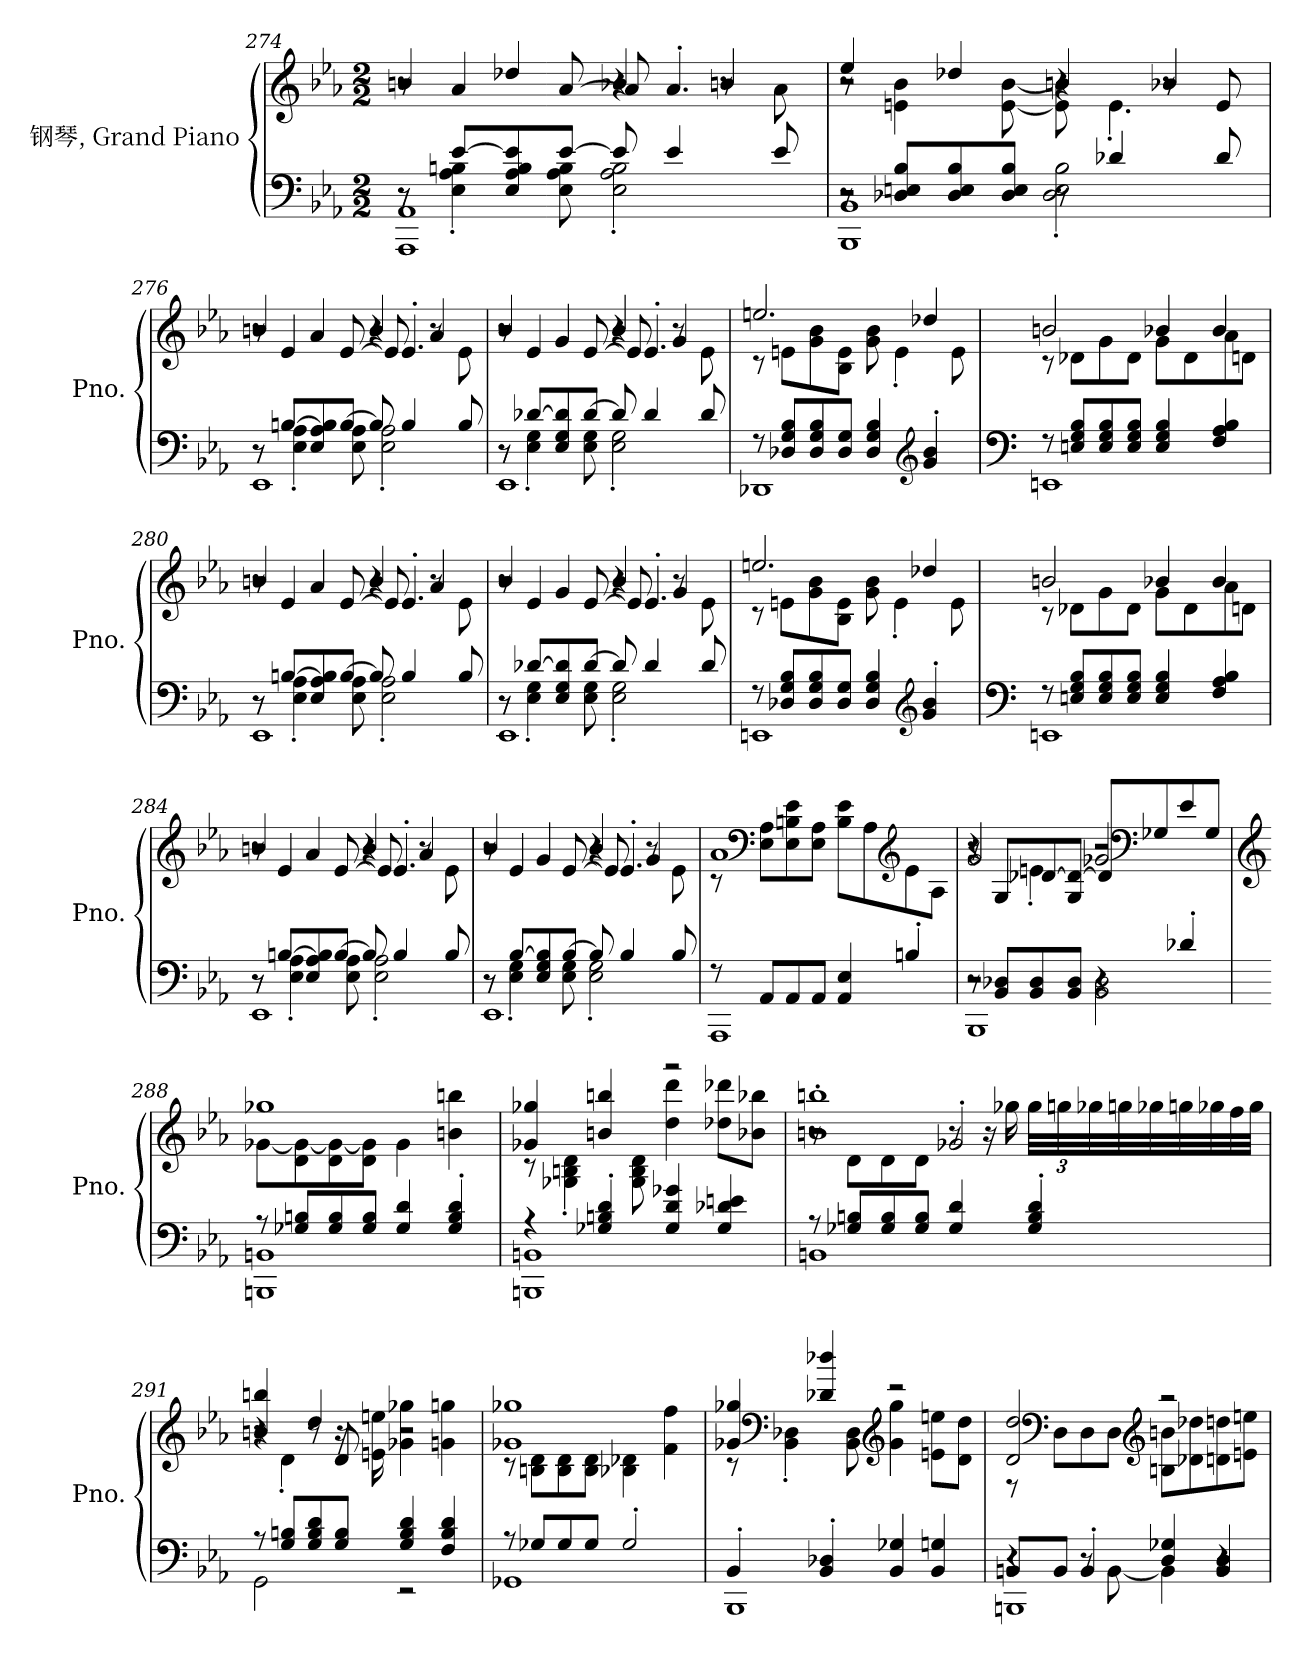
**kern	**kern
*part1	*part1
*staff2	*staff1
*I"钢琴, Grand Piano	*
*I'Pno.	*
*clefF4	*clefG2
*k[b-e-a-]	*k[b-e-a-]
*M2/2	*M2/2
*MM85	*MM85
=274	=274
*^	*^
*	*^	*	*^
8r	8r	1AAA- 1AA-	4bn/	2r	8r
*	*	*	*MM120	*	*
[8e-/L	4E-\' 4A-\' 4Bn\'	.	.	.	4a-/
*	*	*	*MM130	*	*
8E-/ 8A-/ 8B/ 8e-/]	.	.	4dd-X/	.	.
[8e-/J	8E-\ 8A-\ 8B\	.	.	.	[8a-/
8e-/]	2E-\' 2A-\' 2B\'	.	4b-X/	4r	8a-/]
4e-/	.	.	.	.	4.a-'/
*	*	*	*MM120	*	*
.	.	.	4bn/	8r	.
8e-/	.	.	.	8a-\	.
!!LO:LB:g=z	!!	!!
=275	=275	=275	=275	=275	=275
*	*	*	*MM110	*	*
8r	2r	1BBB- 1BB-	4ee-/	8r	2r
8D-X/ 8En/ 8B-/L	.	.	.	4en\ 4b-\	.
*	*	*	*MM130	*	*
8D-/ 8E/ 8B-/	.	.	4dd-X/	.	.
8D-/ 8E/ 8B-/J	.	.	.	[8e\ [8b-\	.
8r	2D-\' 2E\' 2B-\'	.	4bn/	8e\] 8b-\]	4r
4d-X/	.	.	.	4.e'\	.
.	.	.	4b-X/	.	8r
8d-/	.	.	.	.	8e/
=276	=276	=276	=276	=276	=276
*	*	*	*MM120	*	*
8r	8r	1EE-	4bn/	2r	8r
[8Bn/L	4E-\' 4A-\'	.	.	.	4e-/
*	*	*	*MM130	*	*
8E-/ 8A-/ 8B/]	.	.	4a-/	.	.
[8B/J	8E-\ 8A-\	.	.	.	[8e-/
8B/]	2E-\' 2A-\'	.	4b/	4r	8e-/]
4B/	.	.	.	.	4.e-'/
.	.	.	4a-/	8r	.
8B/	.	.	.	8e-\	.
=277	=277	=277	=277	=277	=277
8r	8r	1EE-	4b-/	2r	8r
[8d-X/L	4E-\' 4G\'	.	.	.	4e-/
8E-/ 8G/ 8d-/]	.	.	4g/	.	.
[8d-/J	8E-\ 8G\	.	.	.	[8e-/
8d-/]	2E-\' 2G\'	.	4b-/	4r	8e-/]
4d-/	.	.	.	.	4.e-'/
.	.	.	4g/	8r	.
*	*	*	*MM90	*	*
8d-/	.	.	.	8e-\	.
*v	*v	*v	*	*	*
*	*v	*v	*v
!!LO:LB:g=z
=278	=278
*	*MM80
*^	*^
8r	1DD-X	2.een/	8r
*	*	*MM120	*
8D-X/ 8G/ 8B-/L	.	.	8en\L
*	*	*MM130	*
8D-/ 8G/ 8B-/	.	.	8g\ 8b-\
8D-/ 8G/J	.	.	8B-\ 8e\J
4D-/ 4G/ 4B-/	.	.	8g\ 8b-\
.	.	.	4e'\
*clefG2	*	*	*
4g/' 4b-/'	.	4dd-X/	.
.	.	.	8e\
=279	=279	=279	=279
*clefF4	*	*	*
*	*	*MM90	*
8r	1EEn	2bn/	8r
*	*	*MM130	*
8En/ 8G/ 8B-/L	.	.	8d-X\L
8E/ 8G/ 8B-/	.	.	8g\
8E/ 8G/ 8B-/J	.	.	8d-\J
*	*	*MM100	*
4E/ 4G/ 4B-/	.	4b-X/	8g\L
*	*	*MM120	*
.	.	.	8d-\
4F/ 4A-/ 4B-/	.	4b-/	8a-\
.	.	.	8dn\J
=280	=280	=280	=280
*	*^	*	*^
8r	8r	1EE-	4bn/	2r	8r
[8Bn/L	4E-\' 4A-\'	.	.	.	4e-/
*	*	*	*MM130	*	*
8E-/ 8A-/ 8B/]	.	.	4a-/	.	.
[8B/J	8E-\ 8A-\	.	.	.	[8e-/
8B/]	2E-\' 2A-\'	.	4b/	4r	8e-/]
4B/	.	.	.	.	4.e-'/
.	.	.	4a-/	8r	.
8B/	.	.	.	8e-\	.
!!LO:PB:g=z	!!	!!
=281	=281	=281	=281	=281	=281
8r	8r	1EE-	4b-/	2r	8r
[8d-X/L	4E-\' 4G\'	.	.	.	4e-/
8E-/ 8G/ 8d-/]	.	.	4g/	.	.
[8d-/J	8E-\ 8G\	.	.	.	[8e-/
8d-/]	2E-\' 2G\'	.	4b-/	4r	8e-/]
4d-/	.	.	.	.	4.e-'/
.	.	.	4g/	8r	.
*	*	*	*MM90	*	*
8d-/	.	.	.	8e-\	.
*v	*v	*v	*	*	*
*	*v	*v	*v
=282	=282
*	*MM80
*^	*^
8r	1EEn	2.een/	8r
*	*	*MM120	*
8D-X/ 8G/ 8B-/L	.	.	8en\L
*	*	*MM130	*
8D-/ 8G/ 8B-/	.	.	8g\ 8b-\
8D-/ 8G/J	.	.	8B-\ 8e\J
4D-/ 4G/ 4B-/	.	.	8g\ 8b-\
.	.	.	4e'\
*clefG2	*	*	*
*	*	*MM100	*
4g/' 4b-/'	.	4dd-X/	.
*	*	*MM90	*
.	.	.	8e\
=283	=283	=283	=283
*clefF4	*	*	*
8r	1EEn	2bn/	8r
*	*	*MM130	*
8En/ 8G/ 8B-/L	.	.	8d-X\L
8E/ 8G/ 8B-/	.	.	8g\
8E/ 8G/ 8B-/J	.	.	8d-\J
*	*	*MM100	*
4E/ 4G/ 4B-/	.	4b-X/	8g\L
*	*	*MM120	*
.	.	.	8d-\
4F/ 4A-/ 4B-/	.	4b-/	8a-\
.	.	.	8dn\J
!!LO:LB:g=z
=284	=284	=284	=284
*	*^	*	*^
8r	8r	1EE-	4bn/	2r	8r
[8Bn/L	4E-\' 4A-\'	.	.	.	4e-/
*	*	*	*MM130	*	*
8E-/ 8A-/ 8B/]	.	.	4a-/	.	.
[8B/J	8E-\ 8A-\	.	.	.	[8e-/
8B/]	2E-\' 2A-\'	.	4b/	4r	8e-/]
4B/	.	.	.	.	4.e-'/
.	.	.	4a-/	8r	.
8B/	.	.	.	8e-\	.
=285	=285	=285	=285	=285	=285
*	*	*	*MM100	*	*
8r	8r	1EE-	4b-/	2r	8r
[8B-/L	4E-\' 4G\'	.	.	.	4e-/
*	*	*	*MM120	*	*
8E-/ 8G/ 8B-/]	.	.	4g/	.	.
[8B-/J	8E-\ 8G\	.	.	.	[8e-/
8B-/]	2E-\' 2G\'	.	4b-/	4r	8e-/]
4B-/	.	.	.	.	4.e-'/
.	.	.	4g/	8r	.
*	*	*	*MM90	*	*
8B-/	.	.	.	8e-\	.
*	*v	*v	*	*	*
*	*	*	*v	*v
=286	=286	=286	=286
8r	1AAA-	1a-	8r
*	*	*clefF4	*
*	*	*MM130	*
8AA-/L	.	.	8E-\ 8A-\L
8AA-/	.	.	8E-\ 8Bn\ 8e-\
8AA-/J	.	.	8E-\ 8A-\J
4AA-/ 4E-/	.	.	8B\ 8e-\L
.	.	.	8A-\
*	*	*clefG2	*
4Bn'/	.	.	8e-\
.	.	.	8A-\J
*v	*v	*	*
*	*v	*v
!!LO:LB:g=z
=287	=287
*	*MM90
*^	*^
*	*^	*	*^
8r	2r	1BBB-	2g/	4r	8r
*	*	*	*MM120	*	*
8BB-/ 8D-X/L	.	.	.	.	8G/L
8BB-/ 8D-/	.	.	.	4en'\	[8d-X/
8BB-/ 8D-/J	.	.	.	.	8G/ 8d-/_J
4r	2BB-\ 2D-\	.	2g-X/	2r	8d-/L]
*	*	*	*clefF4	*	*
.	.	.	.	.	8G-X/
4d-X'/	.	.	.	.	8e/
.	.	.	.	.	8G-/J
*v	*v	*v	*	*	*
*	*v	*v	*v
=288	=288
*	*clefG2
*	*MM90
*^	*^
8r	1BBBn 1BBn	1gg-X	[8g-X\L
*	*	*MM135	*
8G-X/ 8Bn/L	.	.	8d\ 8g-\_
8G-/ 8B/	.	.	8d\ 8g-\_
8G-/ 8B/J	.	.	8d\ 8g-\]J
4G-/ 4d/	.	.	4g-\
*	*	*MM120	*
4G-/' 4B/' 4d/'	.	.	4bn\ 4bbn\
=289	=289	=289	=289
4r	1BBBn 1BBn	4g-X/ 4gg-X/	8r
*	*	*MM135	*
.	.	.	4G-X\' 4Bn\' 4d\'
4G-X/' 4Bn/' 4d/'	.	4bn/ 4bbn/	.
.	.	.	8G-\ 8B\ 8d\
*	*	*MM130	*
4G-/ 4d/ 4g-X/	.	2r	4dd\ 4ddd\
*	*	*MM125	*
4G-/ 4d-X/ 4en/	.	.	8dd-X\ 8ddd-X\L
.	.	.	8b-X\ 8bb-X\J
!!LO:LB:g=z
=290	=290	=290	=290
*	*	*	*^
8r	1BBn	1bn' 1bbn'	8r	2r
*	*	*MM135	*	*
8G-X/ 8Bn/L	.	.	8d\L	.
8G-/ 8B/	.	.	8d\	.
8G-/ 8B/J	.	.	8d\J	.
4G-/ 4d/	.	.	8r	2g-X'/
.	.	.	16r	.
.	.	.	16gg-X\	.
*	*	*	*Xbrackettup	*
*	*	*MM85	*	*
4G-/' 4B/' 4d/'	.	.	48gg-\LLL	.
.	.	.	48ggn\	.
.	.	.	48gg-X\	.
.	.	.	32ggn\	.
*	*	*MM100	*	*
.	.	.	32gg-X\	.
.	.	.	32ggn\	.
.	.	.	32gg-X\	.
.	.	.	32ff\	.
.	.	.	32gg-\JJJ	.
=291	=291	=291	=291	=291
*	*	*MM130	*	*
8r	2GG\	4bn/ 4bbn/	8r	4r
8G/ 8Bn/L	.	.	4d'\	.
8G/ 8B/ 8d/	.	4dd/	.	8r
8G/ 8B/J	.	.	16r	8d/
.	.	.	16en\ 16een\	.
*	*	*MM110	*	*
4G/ 4B/ 4d/	2r	2r	4g-X\ 4gg-X\	2r
*	*	*MM120	*	*
4F/ 4B/ 4d/	.	.	4gn\ 4ggn\	.
*	*	*	*v	*v
!!LO:LB:g=z
=292	=292	=292	=292
8r	1GG-X	1g-X 1gg-X	8r
*	*	*MM125	*
8G-X/L	.	.	8Bn\ 8d\L
8G-/	.	.	8B\ 8d\
8G-/J	.	.	8B\ 8d\J
2G-'/	.	.	4B-X\ 4d-X\
.	.	.	4f\ 4ff\
=293	=293	=293	=293
*	*	*MM90	*
4BB-'/	1BBB-	4g-X/ 4gg-X/	8r
*	*	*clefF4	*
*	*	*MM135	*
.	.	.	4BB-\' 4D-X\'
4BB-/' 4D-X/'	.	4d-X/ 4dd-X/	.
.	.	.	8BB-\ 8D-\
*	*	*clefG2	*
*	*	*MM120	*
4BB-/ 4G-X/	.	2r	4g-\ 4gg-\
*	*	*MM110	*
4BB-/ 4Gn/	.	.	8en\ 8een\L
.	.	.	8d-\ 8dd-\J
=294	=294	=294	=294
*	*^	*	*
8BBn/L	4r	1BBBn	2d/ 2dd/	8r
*	*	*	*clefF4	*
*	*	*	*MM135	*
8BB/J	.	.	.	8D\L
4BB'/	8r	.	.	8D\
.	[8BB\	.	.	8D\J
*	*	*	*clefG2	*
*	*	*	*MM110	*
4D/ 4G-X/	4BB\]	.	2r	8Bn\ 8bn\L
*	*	*	*MM130	*
.	.	.	.	8d-X\ 8dd-X\
4BB/ 4D/	4r	.	.	8dn\ 8ddn\
.	.	.	.	8en\ 8een\J
*v	*v	*v	*	*
*	*v	*v
=	=
*-	*-
